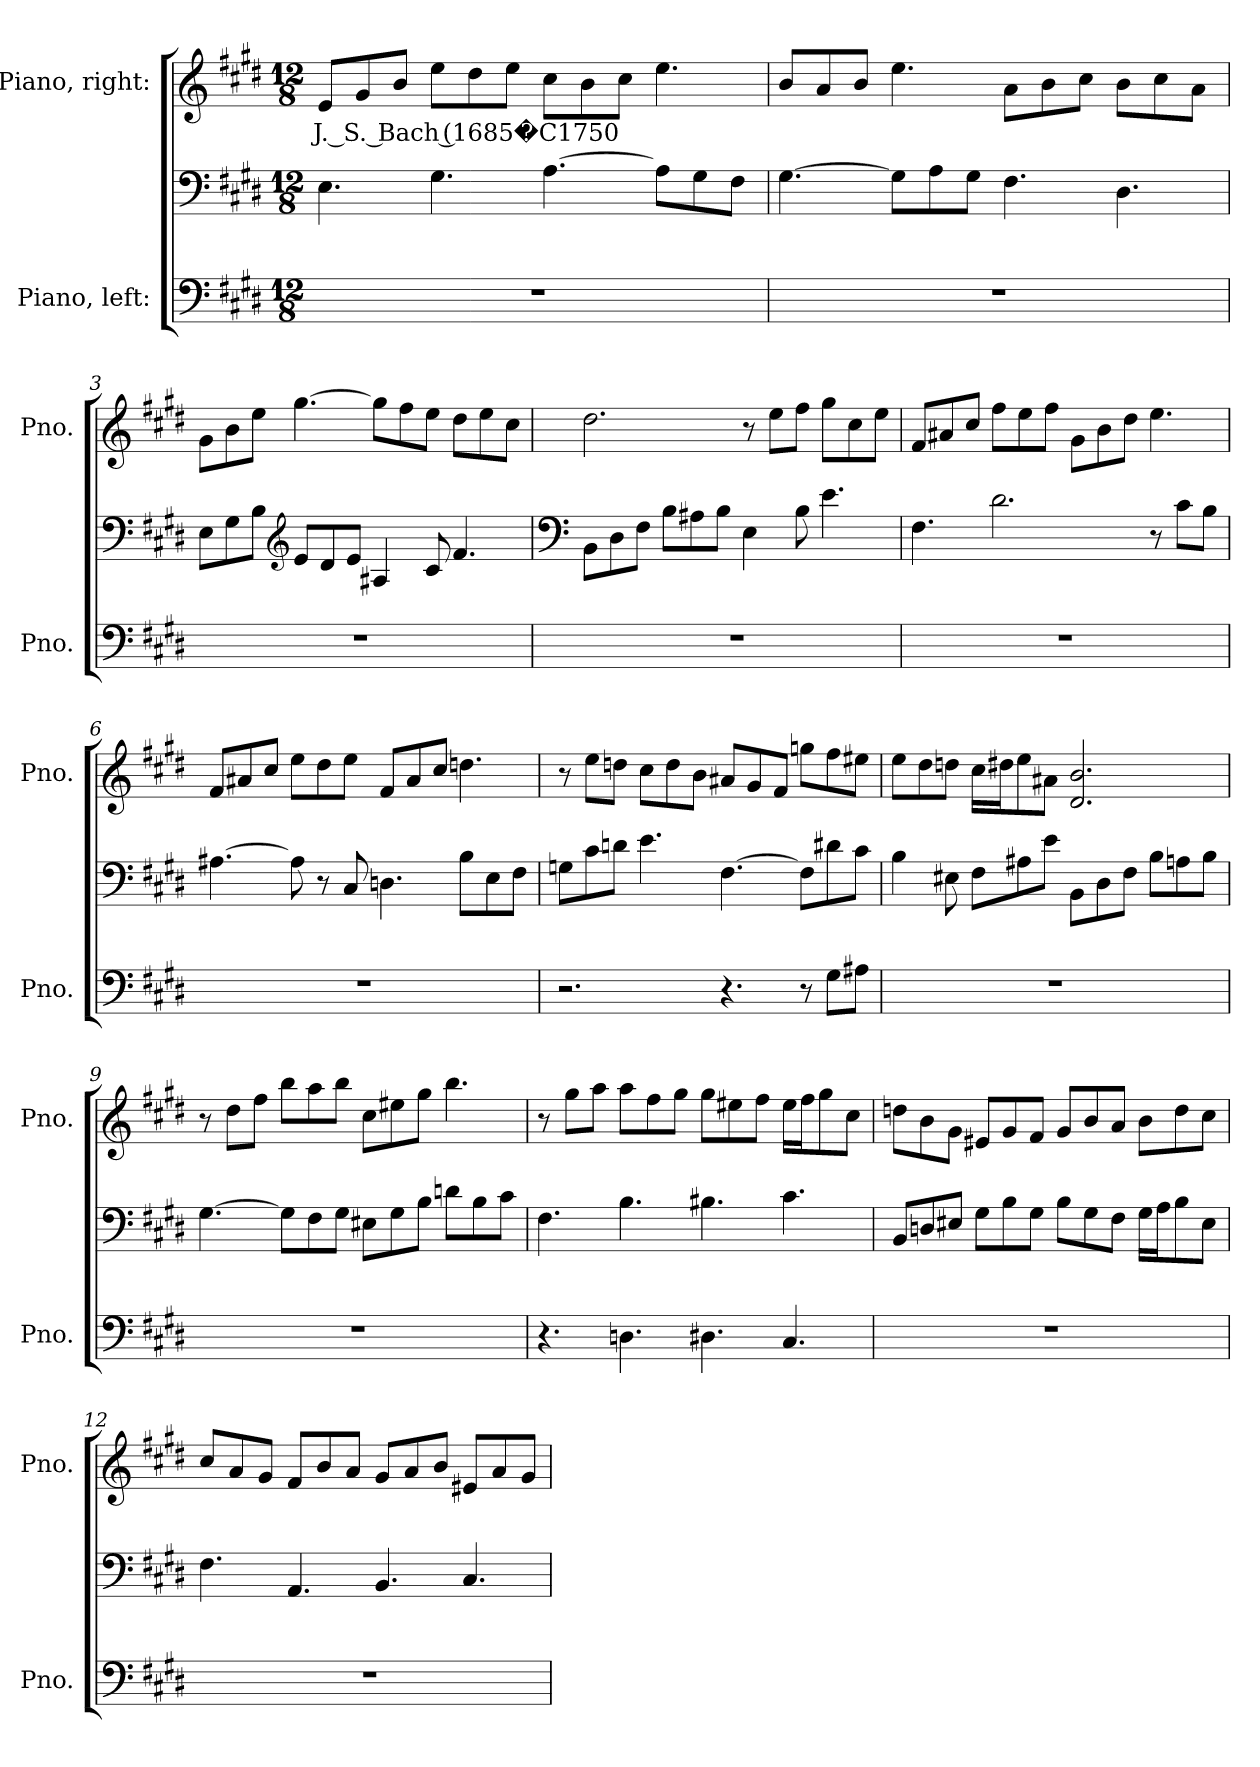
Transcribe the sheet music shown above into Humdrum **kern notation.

**kern	**kern	**kern	**text
*part2	*part2	*part1	*part1
*staff3	*staff2	*staff1	*staff1
*I"Piano, left:	*	*I"Piano, right:	*
*I'Pno.	*	*I'Pno.	*
*clefF4	*clefF4	*clefG2	*
*k[f#c#g#d#]	*k[f#c#g#d#]	*k[f#c#g#d#]	*
*M12/8	*M12/8	*M12/8	*
*MM100	*MM100	*MM100	*
=1	=1	=1	=1
!	!	!	!LO:LY:b
1.r	4.E\	8e/L	J. S. Bach (1685�C1750
.	.	8g#/	.
.	.	8b/J	.
.	4.G#\	8ee\L	.
.	.	8dd#\	.
.	.	8ee\J	.
.	[4.A\	8cc#\L	.
.	.	8b\	.
.	.	8cc#\J	.
.	8A\L]	4.ee\	.
.	8G#\	.	.
.	8F#\J	.	.
=2	=2	=2	=2
1.r	[4.G#\	8b/L	.
.	.	8a/	.
.	.	8b/J	.
.	8G#\L]	4.ee\	.
.	8A\	.	.
.	8G#\J	.	.
.	4.F#\	8a\L	.
.	.	8b\	.
.	.	8cc#\J	.
.	4.D#\	8b\L	.
.	.	8cc#\	.
.	.	8a\J	.
!!LO:LB:g=z
=3	=3	=3	=3
1.r	8E\L	8g#\L	.
.	8G#\	8b\	.
.	8B\J	8ee\J	.
*	*clefG2	*	*
.	8e/L	[4.gg#\	.
.	8d#/	.	.
.	8e/J	.	.
.	4A#X/	8gg#\L]	.
.	.	8ff#\	.
.	8c#/	8ee\J	.
.	4.f#/	8dd#\L	.
.	.	8ee\	.
.	.	8cc#\J	.
=4	=4	=4	=4
*	*clefF4	*	*
1.r	8BB\L	2.dd#\	.
.	8D#\	.	.
.	8F#\J	.	.
.	8B\L	.	.
.	8A#X\	.	.
.	8B\J	.	.
.	4E\	8r	.
.	.	8ee\L	.
.	8B\	8ff#\J	.
.	4.e\	8gg#\L	.
.	.	8cc#\	.
.	.	8ee\J	.
=5	=5	=5	=5
1.r	4.F#\	8f#/L	.
.	.	8a#X/	.
.	.	8cc#/J	.
.	2.d#\	8ff#\L	.
.	.	8ee\	.
.	.	8ff#\J	.
.	.	8g#\L	.
.	.	8b\	.
.	.	8dd#\J	.
.	8r	4.ee\	.
.	8c#\L	.	.
.	8B\J	.	.
!!LO:LB:g=z
=6	=6	=6	=6
1.r	[4.A#X\	8f#/L	.
.	.	8a#X/	.
.	.	8cc#/J	.
.	8A#\]	8ee\L	.
.	8r	8dd#\	.
.	8C#/	8ee\J	.
.	4.Dn\	8f#/L	.
.	.	8a#/	.
.	.	8cc#/J	.
.	8B\L	4.ddn\	.
.	8E\	.	.
.	8F#\J	.	.
=7	=7	=7	=7
2.r	8Gn\L	8r	.
.	8c#\	8ee\L	.
.	8dn\J	8ddn\J	.
.	4.e\	8cc#\L	.
.	.	8dd\	.
.	.	8b\J	.
4.r	[4.F#\	8a#X/L	.
.	.	8g#/	.
.	.	8f#/J	.
8r	8F#\L]	8ggn\L	.
8G#\L	8d#X\	8ff#\	.
8A#X\J	8c#\J	8ee#X\J	.
!!LO:LB:g=z
=8	=8	=8	=8
1.r	4B\	8ee\L	.
.	.	8dd#\	.
.	8E#X\	8ddn\J	.
.	8F#\L	16cc#\LL	.
.	.	16dd#X\J	.
.	8A#X\	8ee\	.
.	8e\J	8a#X\J	.
.	8BB\L	2.d#/ 2.b/	.
.	8D#\	.	.
.	8F#\J	.	.
.	8B\L	.	.
.	8An\	.	.
.	8B\J	.	.
=9	=9	=9	=9
1.r	[4.G#\	8r	.
.	.	8dd#\L	.
.	.	8ff#\J	.
.	8G#\L]	8bb\L	.
.	8F#\	8aa\	.
.	8G#\J	8bb\J	.
.	8E#X\L	8cc#\L	.
.	8G#\	8ee#X\	.
.	8B\J	8gg#\J	.
.	8dn\L	4.bb\	.
.	8B\	.	.
.	8c#\J	.	.
!!LO:PB:g=z
=10	=10	=10	=10
4.r	4.F#\	8r	.
.	.	8gg#\L	.
.	.	8aa\J	.
4.Dn\	4.B\	8aa\L	.
.	.	8ff#\	.
.	.	8gg#\J	.
4.D#X\	4.B#X\	8gg#\L	.
.	.	8ee#X\	.
.	.	8ff#\J	.
4.C#/	4.c#\	16ee#\LL	.
.	.	16ff#\J	.
.	.	8gg#\	.
.	.	8cc#\J	.
=11	=11	=11	=11
1.r	8BB/L	8ddn\L	.
.	8Dn/	8b\	.
.	8E#X/J	8g#\J	.
.	8G#\L	8e#X/L	.
.	8B\	8g#/	.
.	8G#\J	8f#/J	.
.	8B\L	8g#/L	.
.	8G#\	8b/	.
.	8F#\J	8a/J	.
.	16G#\LL	8b\L	.
.	16A\J	.	.
.	8B\	8dd\	.
.	8E#\J	8cc#\J	.
!!LO:LB:g=z
=12	=12	=12	=12
1.r	4.F#\	8cc#/L	.
.	.	8a/	.
.	.	8g#/J	.
.	4.AA/	8f#/L	.
.	.	8b/	.
.	.	8a/J	.
.	4.BB/	8g#/L	.
.	.	8a/	.
.	.	8b/J	.
.	4.C#/	8e#X/L	.
.	.	8a/	.
.	.	8g#/J	.
=	=	=	=
*-	*-	*-	*-
